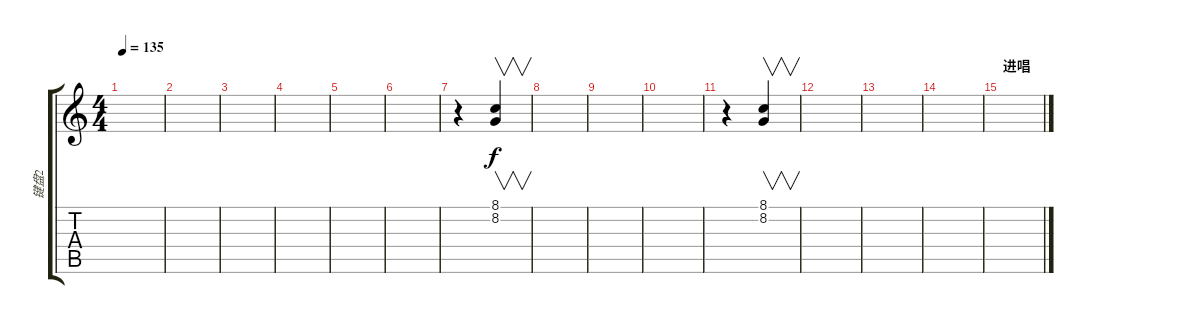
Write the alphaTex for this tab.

\track ("键盘2" "键盘2") {instrument stringensemble1}
\staff {score tabs}
\tuning (E4 B3 G3 D3 A2 E2) {hide}
\ts (4 4)
\tempo 135
\clef g2
\ks c
|
|
|
|
|
|
r.4 (8.1 8.2).4{v} |
|
|
|
r.4 (8.1 8.2).4{v} |
|
|
|
\section ("" "进唱")
